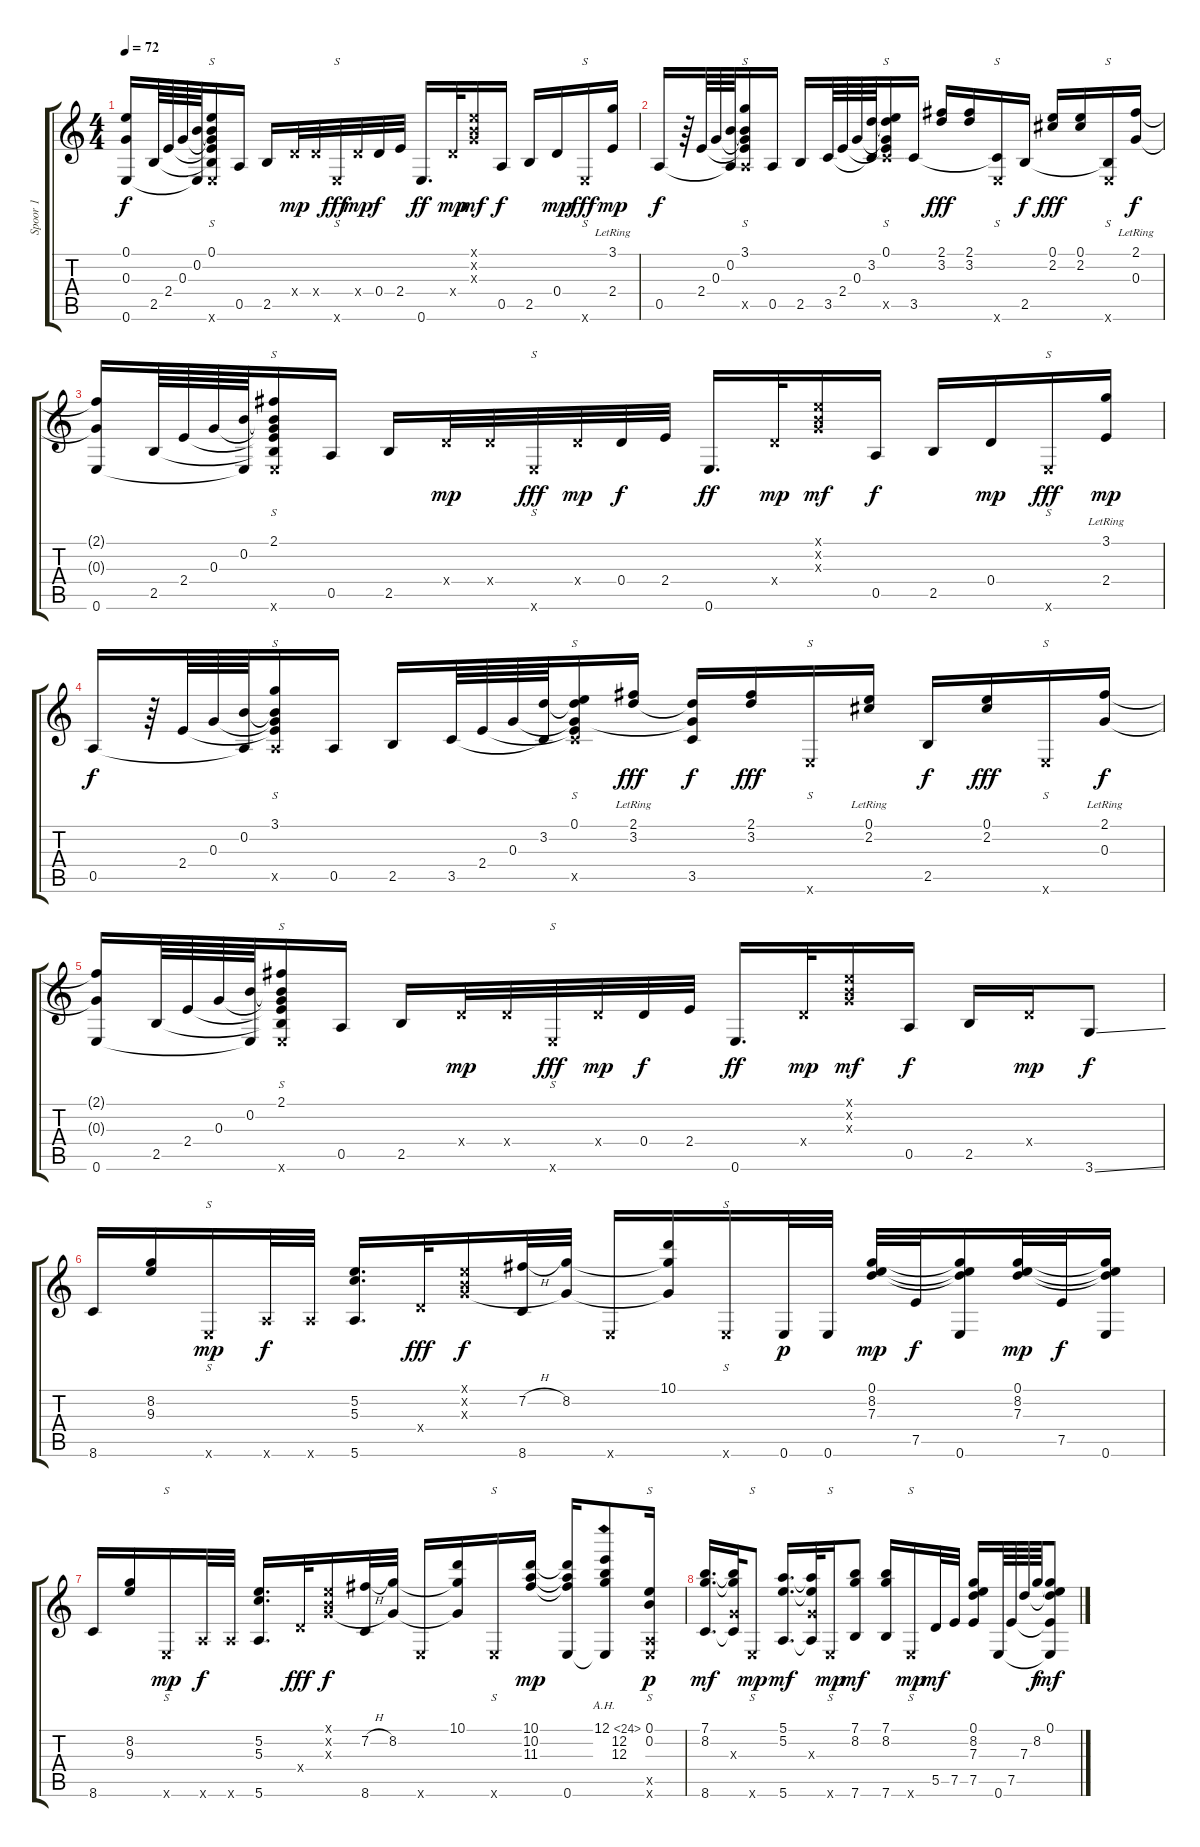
\track ("Spoor 1" "Spoor 1") {instrument acousticguitarsteel}
\staff {score tabs}
\tuning (E4 B3 G3 D3 A2 E2) {hide}
\ts (4 4)
\tempo 72
\clef g2
\ks c
(0.1{t} 0.3{t} 0.6).16{dy f} 2.5.64 2.4.64 0.3.64 (0.2 0.6{t}).64 (0.1 0.2{t} 0.3{t} 2.4{t} 2.5{t} 0.6{x}).16{s} 0.5.16 2.5.16 0.4{x}.32{dy mp} 0.4{x}.32 0.6{x}.32{s dy fff} 0.4{x}.32{dy mp} 0.4.32{dy f} 2.4.32 0.6.16{d dy ff} 0.4{x}.32{dy mp} (0.1{x} 0.2{x} 0.3{x}).16{dy mf} 0.5.16{dy f} 2.5.16 0.4.16{dy mp} 0.6{x}.16{s dy fff} (3.1{lr} 2.4).16{dy mp} |
0.5.16{dy f} r.64 2.4.64 0.3.64 (0.2 0.5{t}).64 (3.1 0.2{t} 0.3{t} 2.4{t} 0.5{x}).16{s} 0.5.16 2.5.16 3.5.64 2.4.64 0.3.64 (3.2 3.5{t}).64 (0.1 3.2{t} 0.3{t} 2.4{t} 3.5{x}).16{s} 3.5.16 (2.1 3.2).16{dy fff} (2.1 3.2).16 (3.5{t} 0.6{x}).16{s} 2.5.16{dy f} (0.1 2.2).16{dy fff} (0.1 2.2).16 (2.5{t} 0.6{x}).16{s} (2.1 0.3{lr}).16{dy f} |
(2.1{t} 0.3{t} 0.6).16 2.5.64 2.4.64 0.3.64 (0.2 0.6{t}).64 (2.1 0.2{t} 0.3{t} 2.4{t} 2.5{t} 0.6{x}).16{s} 0.5.16 2.5.16 0.4{x}.32{dy mp} 0.4{x}.32 0.6{x}.32{s dy fff} 0.4{x}.32{dy mp} 0.4.32{dy f} 2.4.32 0.6.16{d dy ff} 0.4{x}.32{dy mp} (0.1{x} 0.2{x} 0.3{x}).16{dy mf} 0.5.16{dy f} 2.5.16 0.4.16{dy mp} 0.6{x}.16{s dy fff} (3.1{lr} 2.4).16{dy mp} |
0.5.16{dy f} r.64 2.4.64 0.3.64 (0.2 0.5{t}).64 (3.1 0.2{t} 0.3{t} 2.4{t} 0.5{x}).16{s} 0.5.16 2.5.16 3.5.64 2.4.64 0.3.64 (3.2 3.5{t}).64 (0.1 3.2{t} 0.3{t} 2.4{t} 3.5{x}).16{s} (2.1{lr} 3.2{lr}).16{dy fff} (3.2{t} 0.3{t} 3.5).16{dy f} (2.1 3.2).16{dy fff} 0.6{x}.16{s} (0.1{lr} 2.2{lr}).16 2.5.16{dy f} (0.1 2.2).16{dy fff} 0.6{x}.16{s} (2.1{lr} 0.3{lr}).16{dy f} |
(2.1{t} 0.3{t} 0.6).16 2.5.64 2.4.64 0.3.64 (0.2 0.6{t}).64 (2.1 0.2{t} 0.3{t} 2.4{t} 2.5{t} 0.6{x}).16{s} 0.5.16 2.5.16 0.4{x}.32{dy mp} 0.4{x}.32 0.6{x}.32{s dy fff} 0.4{x}.32{dy mp} 0.4.32{dy f} 2.4.32 0.6.16{d dy ff} 0.4{x}.32{dy mp} (0.1{x} 0.2{x} 0.3{x}).16{dy mf} 0.5.16{dy f} 2.5.16 0.4{x}.16{dy mp} 3.6{ss}.8{dy f} |
8.6.16 (8.2 9.3).16 0.6{x}.16{s dy mp} 5.6{x}.32{dy f} 5.6{x}.32 (5.2 5.3 5.6).16{d} 0.4{x}.32{dy fff} (0.1{x} 0.2{x} 0.3{x}).16{dy f} (7.2{h} 8.6).32 (8.2 0.3{t}).32 0.6{x}.16 (10.1 8.2{t} 0.3{t}).16 0.6{x}.16{s} 0.6.32{dy p} 0.6.32 (0.1 8.2 7.3).32{dy mp} 7.5.32{dy f} (0.1{t} 8.2{t} 7.3{t} 0.6).16 (0.1 8.2 7.3).32{dy mp} 7.5.32{dy f} (0.1{t} 8.2{t} 7.3{t} 0.6).16 |
8.6.16 (8.2 9.3).16 0.6{x}.16{s dy mp} 5.6{x}.32{dy f} 5.6{x}.32 (5.2 5.3 5.6).16{d} 0.4{x}.32{dy fff} (0.1{x} 0.2{x} 0.3{x}).16{dy f} (7.2{h} 8.6).32 (8.2 0.3{t}).32 0.6{x}.16 (10.1 8.2{t} 0.3{t}).16 0.6{x}.16{s} (10.1 10.2 11.3).16{dy mp} (10.1{t} 10.2{t} 11.3{t} 0.6).16 (12.1{ah 12} 12.2 12.3 0.6{t}).8 (0.1 0.2 0.5{x} 0.6{x}).16{s dy p} |
(7.1 8.2 8.6).16{d dy mf} (7.1{t} 8.2{t} 0.3{x} 8.6{t}).32 0.6{x}.8{s dy mp} (5.1 5.2 5.6).16{d dy mf} (5.1{t} 5.2{t} 0.3{x} 5.6{t}).32 0.6{x}.16{s dy mp} (7.1 8.2 7.6).8{dy mf} (7.1 8.2 7.6).16 0.6{x}.16{s dy mp} 5.5.32{dy mf} 7.5.32 (0.1 8.2 7.3 7.5).16 0.6.64 7.5.64 7.3.64 8.2.64{dy f} (0.1 8.2{t} 7.3{t} 7.5{t} 0.6{t}).8{dy mf}
